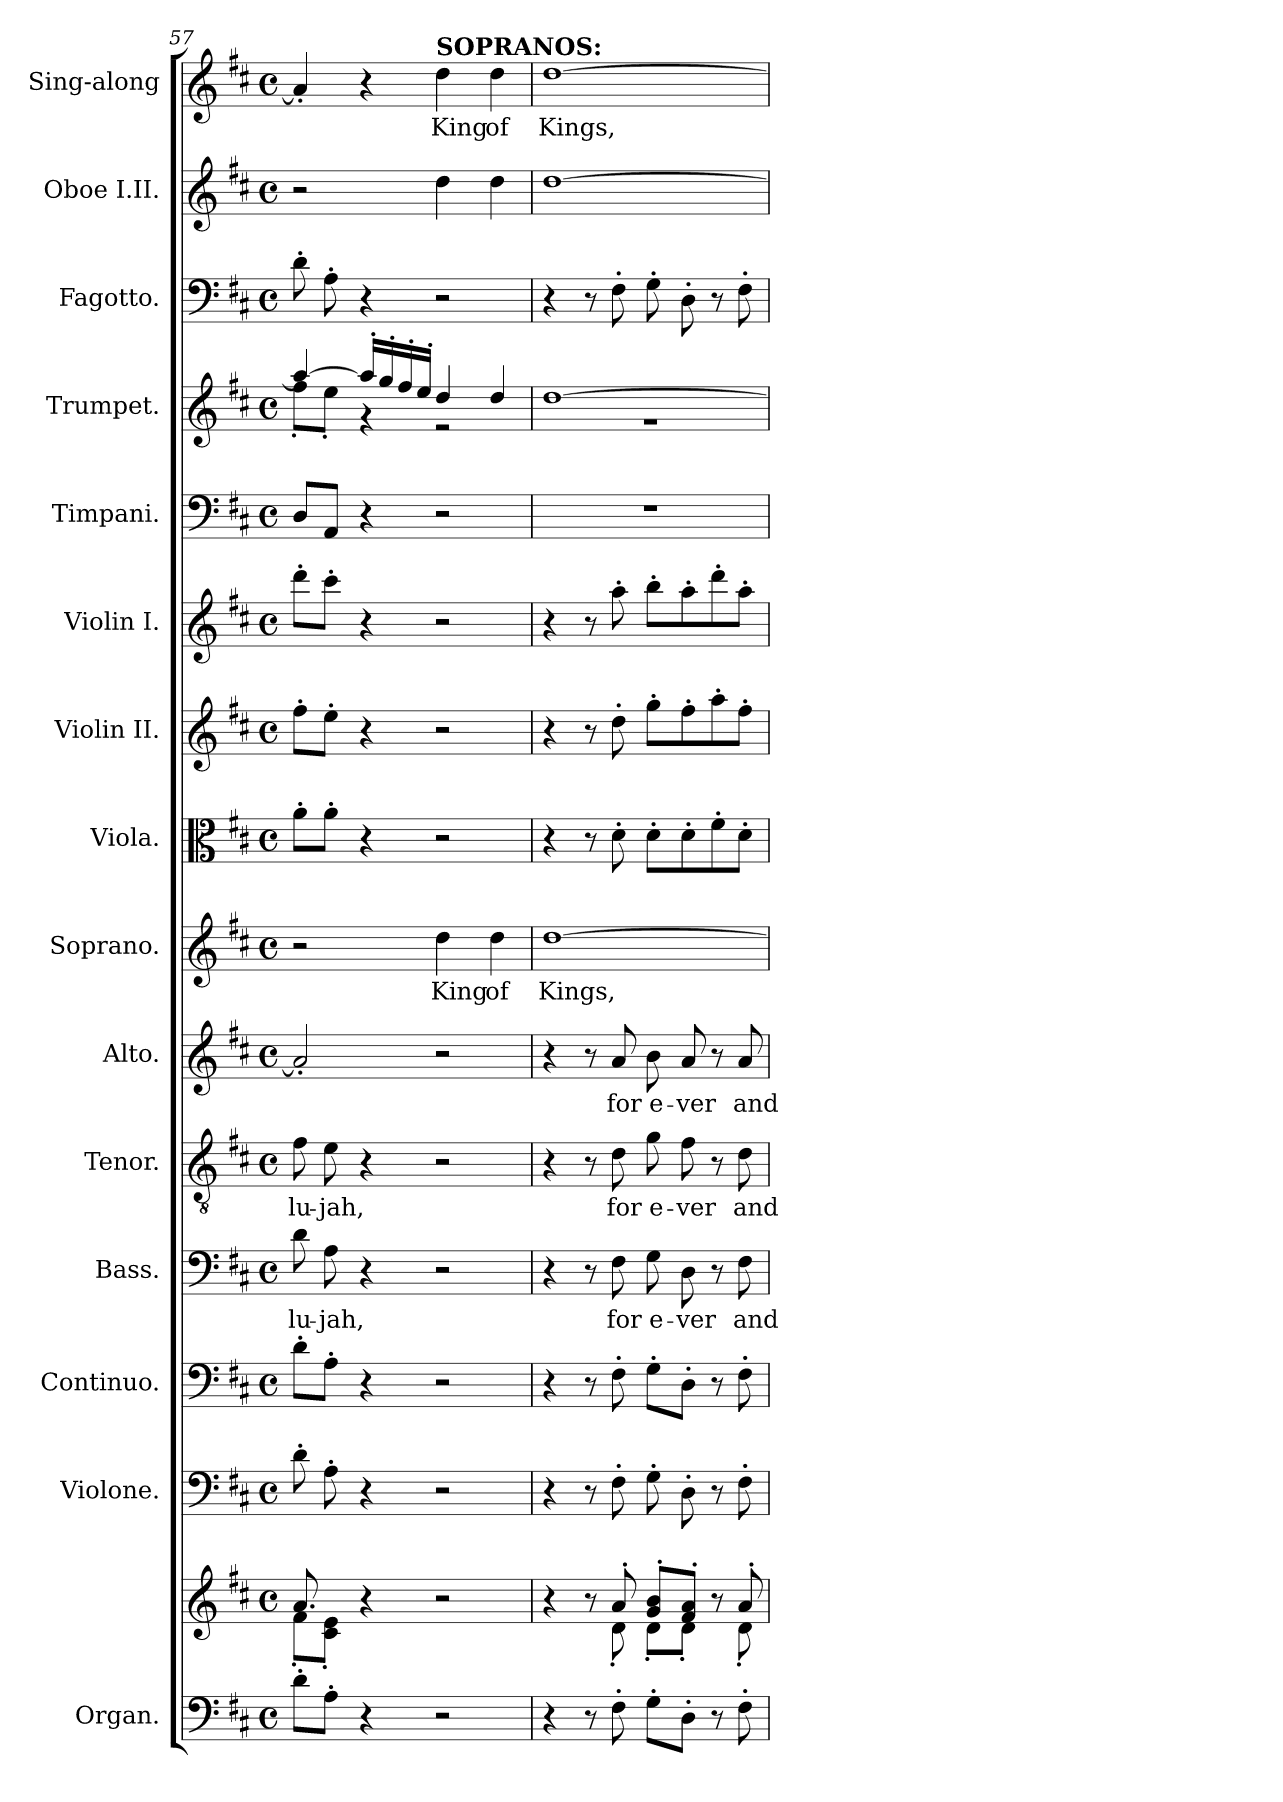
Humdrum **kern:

**kern	**kern	**kern	**kern	**kern	**text	**kern	**text	**kern	**text	**kern	**text	**kern	**kern	**kern	**kern	**kern	**kern	**kern	**kern	**text
*part15	*part15	*part14	*part13	*part12	*part12	*part11	*part11	*part10	*part10	*part9	*part9	*part8	*part7	*part6	*part5	*part4	*part3	*part2	*part1	*part1
*staff16	*staff15	*staff14	*staff13	*staff12	*staff12	*staff11	*staff11	*staff10	*staff10	*staff9	*staff9	*staff8	*staff7	*staff6	*staff5	*staff4	*staff3	*staff2	*staff1	*staff1
*I"Organ.	*	*I"Violone.	*I"Continuo.	*I"Bass.	*	*I"Tenor.	*	*I"Alto.	*	*I"Soprano.	*	*I"Viola.	*I"Violin II.	*I"Violin I.	*I"Timpani.	*I"Trumpet.	*I"Fagotto.	*I"Oboe I.II.	*I"Sing-along	*
*	*	*	*	*	*	*	*	*	*	*	*	*	*	*	*I'Timp	*I'Tpt	*	*I'Ob	*	*
!!LO:PB:g=z
*clefF4	*clefG2	*clefF4	*clefF4	*clefF4	*	*clefGv2	*	*clefG2	*	*clefG2	*	*clefC3	*clefG2	*clefG2	*clefF4	*clefG2	*clefF4	*clefG2	*clefG2	*
*	*	*ITrd7c12	*	*	*	*	*	*	*	*	*	*	*	*	*	*	*	*	*	*
*k[f#c#]	*k[f#c#]	*k[f#c#]	*k[f#c#]	*k[f#c#]	*	*k[f#c#]	*	*k[f#c#]	*	*k[f#c#]	*	*k[f#c#]	*k[f#c#]	*k[f#c#]	*k[f#c#]	*k[f#c#]	*k[f#c#]	*k[f#c#]	*k[f#c#]	*
*M4/4	*M4/4	*M4/4	*M4/4	*M4/4	*	*M4/4	*	*M4/4	*	*M4/4	*	*M4/4	*M4/4	*M4/4	*M4/4	*M4/4	*M4/4	*M4/4	*M4/4	*
*met(c)	*met(c)	*met(c)	*met(c)	*met(c)	*	*met(c)	*	*met(c)	*	*met(c)	*	*met(c)	*met(c)	*met(c)	*met(c)	*met(c)	*met(c)	*met(c)	*met(c)	*
=57	=57	=57	=57	=57	=57	=57	=57	=57	=57	=57	=57	=57	=57	=57	=57	=57	=57	=57	=57	=57
*	*^	*	*	*	*	*	*	*	*	*	*	*	*	*	*	*	*	*	*	*
!	!	!	!	!	!	!LO:LY:b	!	!LO:LY:b	!	!	!	!	!	!	!	!	!	!	!	!	!
*	*	*	*	*	*	*	*	*	*	*	*	*	*	*	*	*	*^	*	*	*	*
8d'\L	8.a!/	8f#'!\L	8D'\	8d'\L	8d\	-lu-	8f#\	-lu-	2a'/]	.	2r	.	8a'\L	8ff#'\L	8ddd'\L	8D/L	4aa/_	8ff#'\L	8d'\	2r	4a'/]	.
!	!	!	!	!	!	!LO:LY:b	!	!LO:LY:b	!	!	!	!	!	!	!	!	!	!	!	!	!	!
8A'\J	.	8c#!\' 8e!\'J	8AA'\	8A'\J	8A\	-jah,	8e\	-jah,	.	.	.	.	8a'\J	8ee'\J	8ccc#'\J	8AA/J	.	8ee'\J	8A'\	.	.	.
.	16ryy	.	.	.	.	.	.	.	.	.	.	.	.	.	.	.	.	.	.	.	.	.
4r	4r	2.ryy	4r	4r	4r	.	4r	.	.	.	.	.	4r	4r	4r	4r	16aa'/LL]	4r	4r	.	4r	.
.	.	.	.	.	.	.	.	.	.	.	.	.	.	.	.	.	16gg'/	.	.	.	.	.
.	.	.	.	.	.	.	.	.	.	.	.	.	.	.	.	.	16ff#'/	.	.	.	.	.
.	.	.	.	.	.	.	.	.	.	.	.	.	.	.	.	.	16ee'/JJ	.	.	.	.	.
!	!	!	!	!	!	!	!	!	!	!	!	!	!	!	!	!	!	!	!	!	!LO:TX:a:B:t=SOPRANOS&colon;	!
!	!	!	!	!	!	!	!	!	!	!	!	!LO:LY:b	!	!	!	!	!	!	!	!	!	!LO:LY:b
2r	2r	.	2r	2r	2r	.	2r	.	2r	.	4dd\	King	2r	2r	2r	2r	4dd/	2r	2r	4dd\	4dd\	King
!	!	!	!	!	!	!	!	!	!	!	!	!LO:LY:b	!	!	!	!	!	!	!	!	!	!LO:LY:b
.	.	.	.	.	.	.	.	.	.	.	4dd\	of	.	.	.	.	4dd/	.	.	4dd\	4dd\	of
=58	=58	=58	=58	=58	=58	=58	=58	=58	=58	=58	=58	=58	=58	=58	=58	=58	=58	=58	=58	=58	=58	=58
!	!	!	!	!	!	!	!	!	!	!	!	!LO:LY:b	!	!	!	!	!	!	!	!	!	!LO:LY:b
4r	4r	4.ryy	4r	4r	4r	.	4r	.	4r	.	[1dd	Kings,	4r	4r	4r	1r	[1dd	1r	4r	[1dd	[1dd	Kings,
8r	8r	.	8r	8r	8r	.	8r	.	8r	.	.	.	8r	8r	8r	.	.	.	8r	.	.	.
!	!	!	!	!	!	!LO:LY:b	!	!LO:LY:b	!	!LO:LY:b	!	!	!	!	!	!	!	!	!	!	!	!
8F#'\	8a'!/	8d'!\	8FF#'\	8F#'\	8F#\	for	8d\	for	8a/	for	.	.	8d'\	8dd'\	8aa'\	.	.	.	8F#'\	.	.	.
!	!	!	!	!	!	!LO:LY:b	!	!LO:LY:b	!	!LO:LY:b	!	!	!	!	!	!	!	!	!	!	!	!
8G'\L	8g!/' 8b!/'L	8d'!\L	8GG'\	8G'\L	8G\	e-	8g\	e-	8b\	e-	.	.	8d'\L	8gg'\L	8bb'\L	.	.	.	8G'\	.	.	.
!	!	!	!	!	!	!LO:LY:b	!	!LO:LY:b	!	!LO:LY:b	!	!	!	!	!	!	!	!	!	!	!	!
8D'\J	8f#!/' 8a!/'J	8d'!\J	8DD'\	8D'\J	8D\	-ver	8f#\	-ver	8a/	-ver	.	.	8d'\	8ff#'\	8aa'\	.	.	.	8D'\	.	.	.
8r	8r	8ryy	8r	8r	8r	.	8r	.	8r	.	.	.	8f#'\	8aa'\	8ddd'\	.	.	.	8r	.	.	.
!	!	!	!	!	!	!LO:LY:b	!	!LO:LY:b	!	!LO:LY:b	!	!	!	!	!	!	!	!	!	!	!	!
8F#'\	8a'!/	8d'!\	8FF#'\	8F#'\	8F#\	and	8d\	and	8a/	and	.	.	8d'\J	8ff#'\J	8aa'\J	.	.	.	8F#'\	.	.	.
*	*v	*v	*	*	*	*	*	*	*	*	*	*	*	*	*	*	*v	*v	*	*	*	*
=	=	=	=	=	=	=	=	=	=	=	=	=	=	=	=	=	=	=	=	=
*-	*-	*-	*-	*-	*-	*-	*-	*-	*-	*-	*-	*-	*-	*-	*-	*-	*-	*-	*-	*-
